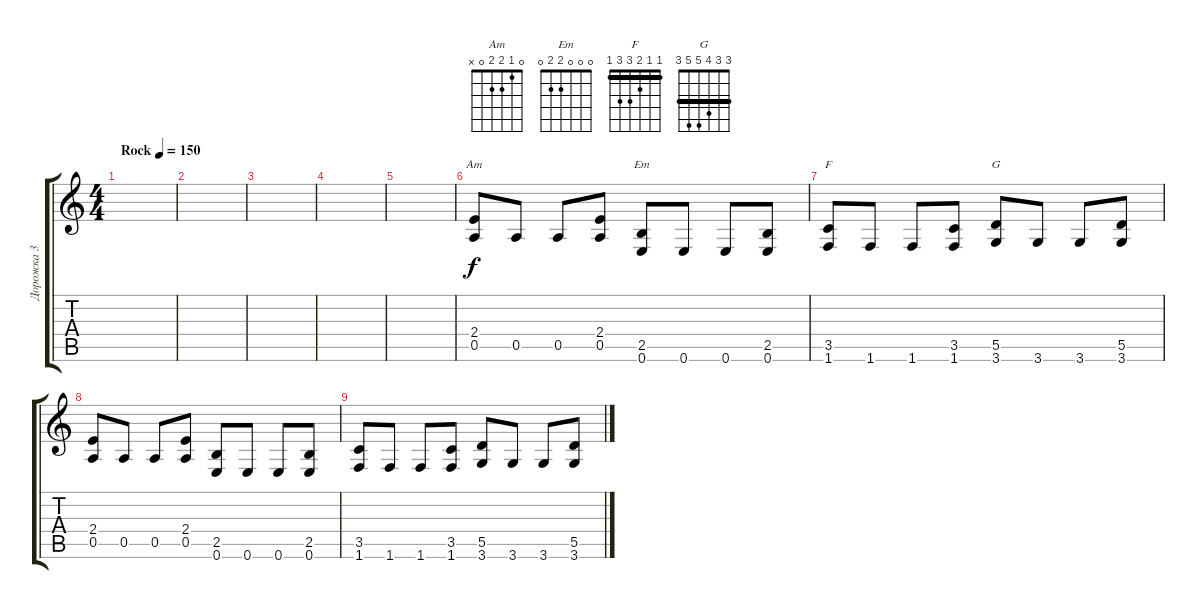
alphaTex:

\track ("Дорожка 3" "Дорожка 3") {instrument distortionguitar}
\staff {score tabs}
\tuning (E4 B3 G3 D3 A2 E2) {hide}
\chord ("Am" 0 1 2 2 0 x)
\chord ("Em" 0 0 0 2 2 0)
\chord ("F" 1 1 2 3 3 1) {barre 1}
\chord ("G" 3 3 4 5 5 3) {barre 3}
\ts (4 4)
\tempo (150 "Rock")
\clef g2
\ks c
|
|
|
|
|
(2.4 0.5).8{ch "Am"} 0.5.8 0.5.8 (2.4 0.5).8 (2.5 0.6).8{ch "Em"} 0.6.8 0.6.8 (2.5 0.6).8 |
(3.5 1.6).8{ch "F"} 1.6.8 1.6.8 (3.5 1.6).8 (5.5 3.6).8{ch "G"} 3.6.8 3.6.8 (5.5 3.6).8 |
(2.4 0.5).8 0.5.8 0.5.8 (2.4 0.5).8 (2.5 0.6).8 0.6.8 0.6.8 (2.5 0.6).8 |
(3.5 1.6).8 1.6.8 1.6.8 (3.5 1.6).8 (5.5 3.6).8 3.6.8 3.6.8 (5.5 3.6).8
